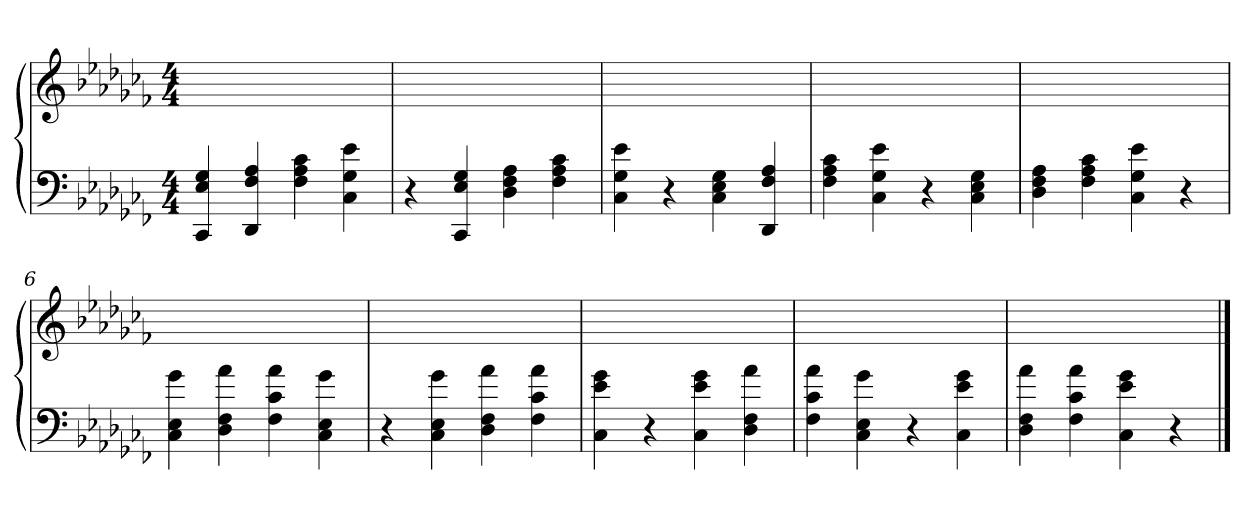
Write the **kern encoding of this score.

**kern	**kern
*part2	*part1
*staff2	*staff1
*clefF4	*clefG2
*k[b-e-a-d-g-c-f-]	*k[b-e-a-d-g-c-f-]
*C-:	*C-:
*M4/4	*M4/4
*MM60	*MM60
=1	=1
4CC- 4E- 4G-	1ryy
4DD- 4F- 4A-	.
4F- 4A- 4c-	.
4C- 4G- 4e-	.
=2	=2
4r	1ryy
4CC- 4E- 4G-	.
4D- 4F- 4A-	.
4F- 4A- 4c-	.
=3	=3
4C- 4G- 4e-	1ryy
4r	.
4C- 4E- 4G-	.
4DD- 4F- 4A-	.
=4	=4
4F- 4A- 4c-	1ryy
4C- 4G- 4e-	.
4r	.
4C- 4E- 4G-	.
=5	=5
4D- 4F- 4A-	1ryy
4F- 4A- 4c-	.
4C- 4G- 4e-	.
4r	.
=6	=6
4C- 4E- 4g-	1ryy
4D- 4F- 4a-	.
4F- 4c- 4a-	.
4C- 4E- 4g-	.
=7	=7
4r	1ryy
4C- 4E- 4g-	.
4D- 4F- 4a-	.
4F- 4c- 4a-	.
=8	=8
4C- 4e- 4g-	1ryy
4r	.
4C- 4e- 4g-	.
4D- 4F- 4a-	.
=9	=9
4F- 4c- 4a-	1ryy
4C- 4E- 4g-	.
4r	.
4C- 4e- 4g-	.
=10	=10
4D- 4F- 4a-	1ryy
4F- 4c- 4a-	.
4C- 4e- 4g-	.
4r	.
==	==
*-	*-
